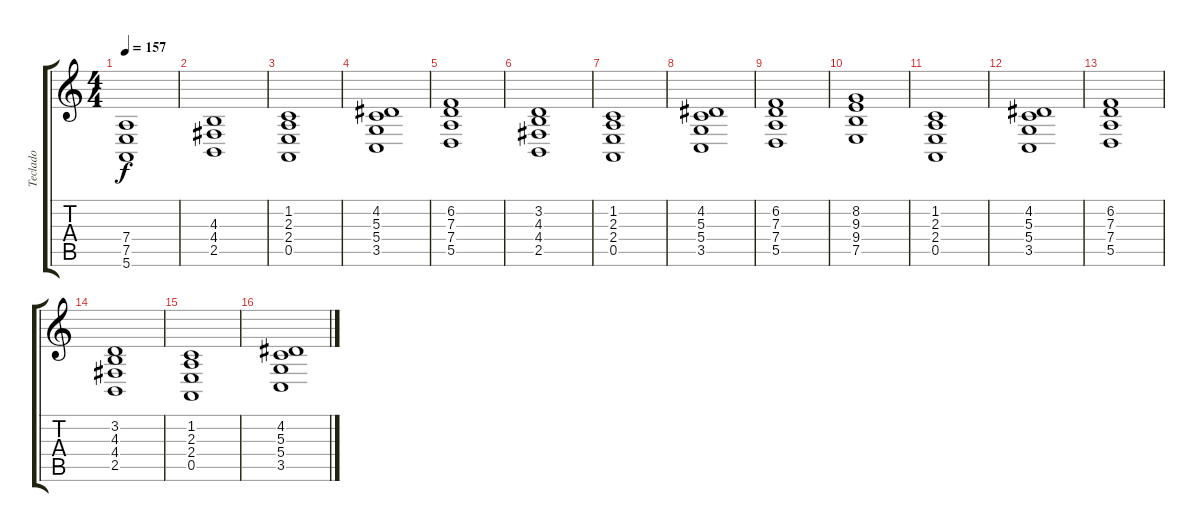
\track ("Teclado" "Teclado") {instrument choiraahs}
\staff {score tabs}
\tuning (E4 B3 G3 D3 A2 E2) {hide}
\ts (4 4)
\tempo 157
\clef g2
\ks c
(7.4 7.5 5.6).1{dy f} |
(4.3 4.4 2.5).1 |
(1.2 2.3 2.4 0.5).1 |
(4.2 5.3 5.4 3.5).1 |
(6.2 7.3 7.4 5.5).1 |
(3.2 4.3 4.4 2.5).1 |
(1.2 2.3 2.4 0.5).1 |
(4.2 5.3 5.4 3.5).1 |
(6.2 7.3 7.4 5.5).1 |
(8.2 9.3 9.4 7.5).1 |
(1.2 2.3 2.4 0.5).1 |
(4.2 5.3 5.4 3.5).1 |
(6.2 7.3 7.4 5.5).1 |
(3.2 4.3 4.4 2.5).1 |
(1.2 2.3 2.4 0.5).1 |
(4.2 5.3 5.4 3.5).1
